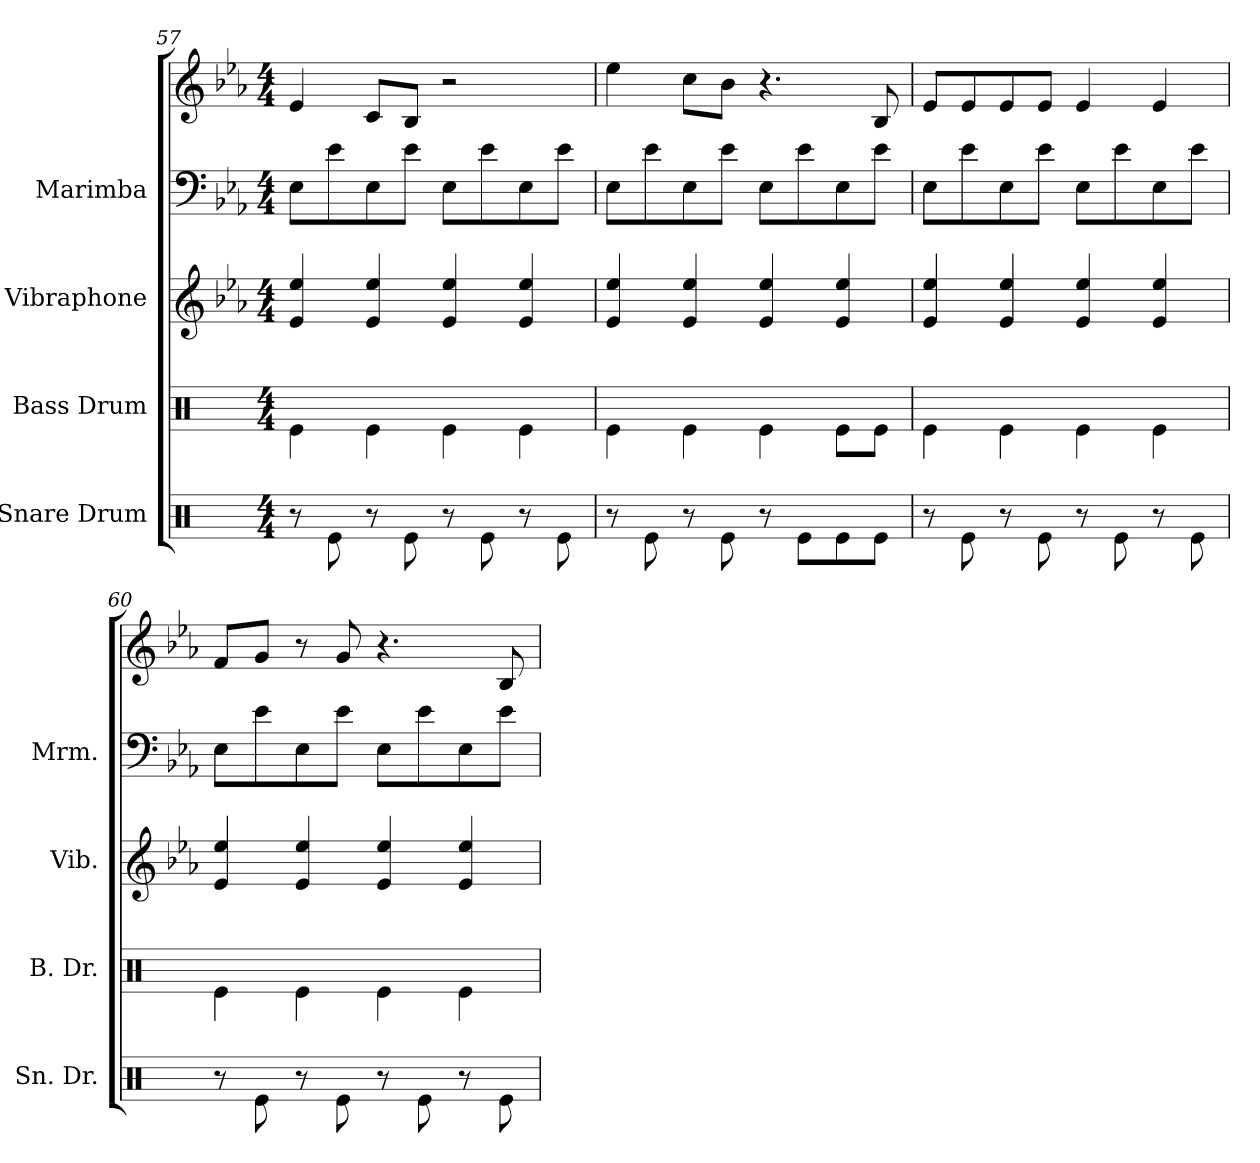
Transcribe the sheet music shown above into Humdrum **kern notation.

**kern	**kern	**kern	**kern	**kern
*part4	*part3	*part2	*part1	*part1
*staff5	*staff4	*staff3	*staff2	*staff1
*I"Snare Drum	*I"Bass Drum	*I"Vibraphone	*I"Marimba	*
*I'Sn. Dr.	*I'B. Dr.	*I'Vib.	*I'Mrm.	*
!!LO:PB:g=z
*clefX	*clefX	*clefG2	*clefF4	*clefG2
*k[]	*k[]	*k[b-e-a-]	*k[b-e-a-]	*k[b-e-a-]
*M4/4	*M4/4	*M4/4	*M4/4	*M4/4
=57	=57	=57	=57	=57
8r	4Re\	4e-/ 4ee-/	8E-\L	4e-/
8Re\	.	.	8e-\	.
8r	4Re\	4e-/ 4ee-/	8E-\	8c/L
8Re\	.	.	8e-\J	8B-/J
8r	4Re\	4e-/ 4ee-/	8E-\L	2r
8Re\	.	.	8e-\	.
8r	4Re\	4e-/ 4ee-/	8E-\	.
8Re\	.	.	8e-\J	.
=58	=58	=58	=58	=58
8r	4Re\	4e-/ 4ee-/	8E-\L	4ee-\
8Re\	.	.	8e-\	.
8r	4Re\	4e-/ 4ee-/	8E-\	8cc\L
8Re\	.	.	8e-\J	8b-\J
8r	4Re\	4e-/ 4ee-/	8E-\L	4.r
8Re\L	.	.	8e-\	.
8Re\	8Re\L	4e-/ 4ee-/	8E-\	.
8Re\J	8Re\J	.	8e-\J	8B-/
=59	=59	=59	=59	=59
8r	4Re\	4e-/ 4ee-/	8E-\L	8e-/L
8Re\	.	.	8e-\	8e-/
8r	4Re\	4e-/ 4ee-/	8E-\	8e-/
8Re\	.	.	8e-\J	8e-/J
8r	4Re\	4e-/ 4ee-/	8E-\L	4e-/
8Re\	.	.	8e-\	.
8r	4Re\	4e-/ 4ee-/	8E-\	4e-/
8Re\	.	.	8e-\J	.
=60	=60	=60	=60	=60
8r	4Re\	4e-/ 4ee-/	8E-\L	8f/L
8Re\	.	.	8e-\	8g/J
8r	4Re\	4e-/ 4ee-/	8E-\	8r
8Re\	.	.	8e-\J	8g/
8r	4Re\	4e-/ 4ee-/	8E-\L	4.r
8Re\	.	.	8e-\	.
8r	4Re\	4e-/ 4ee-/	8E-\	.
8Re\	.	.	8e-\J	8B-/
=	=	=	=	=
*-	*-	*-	*-	*-
